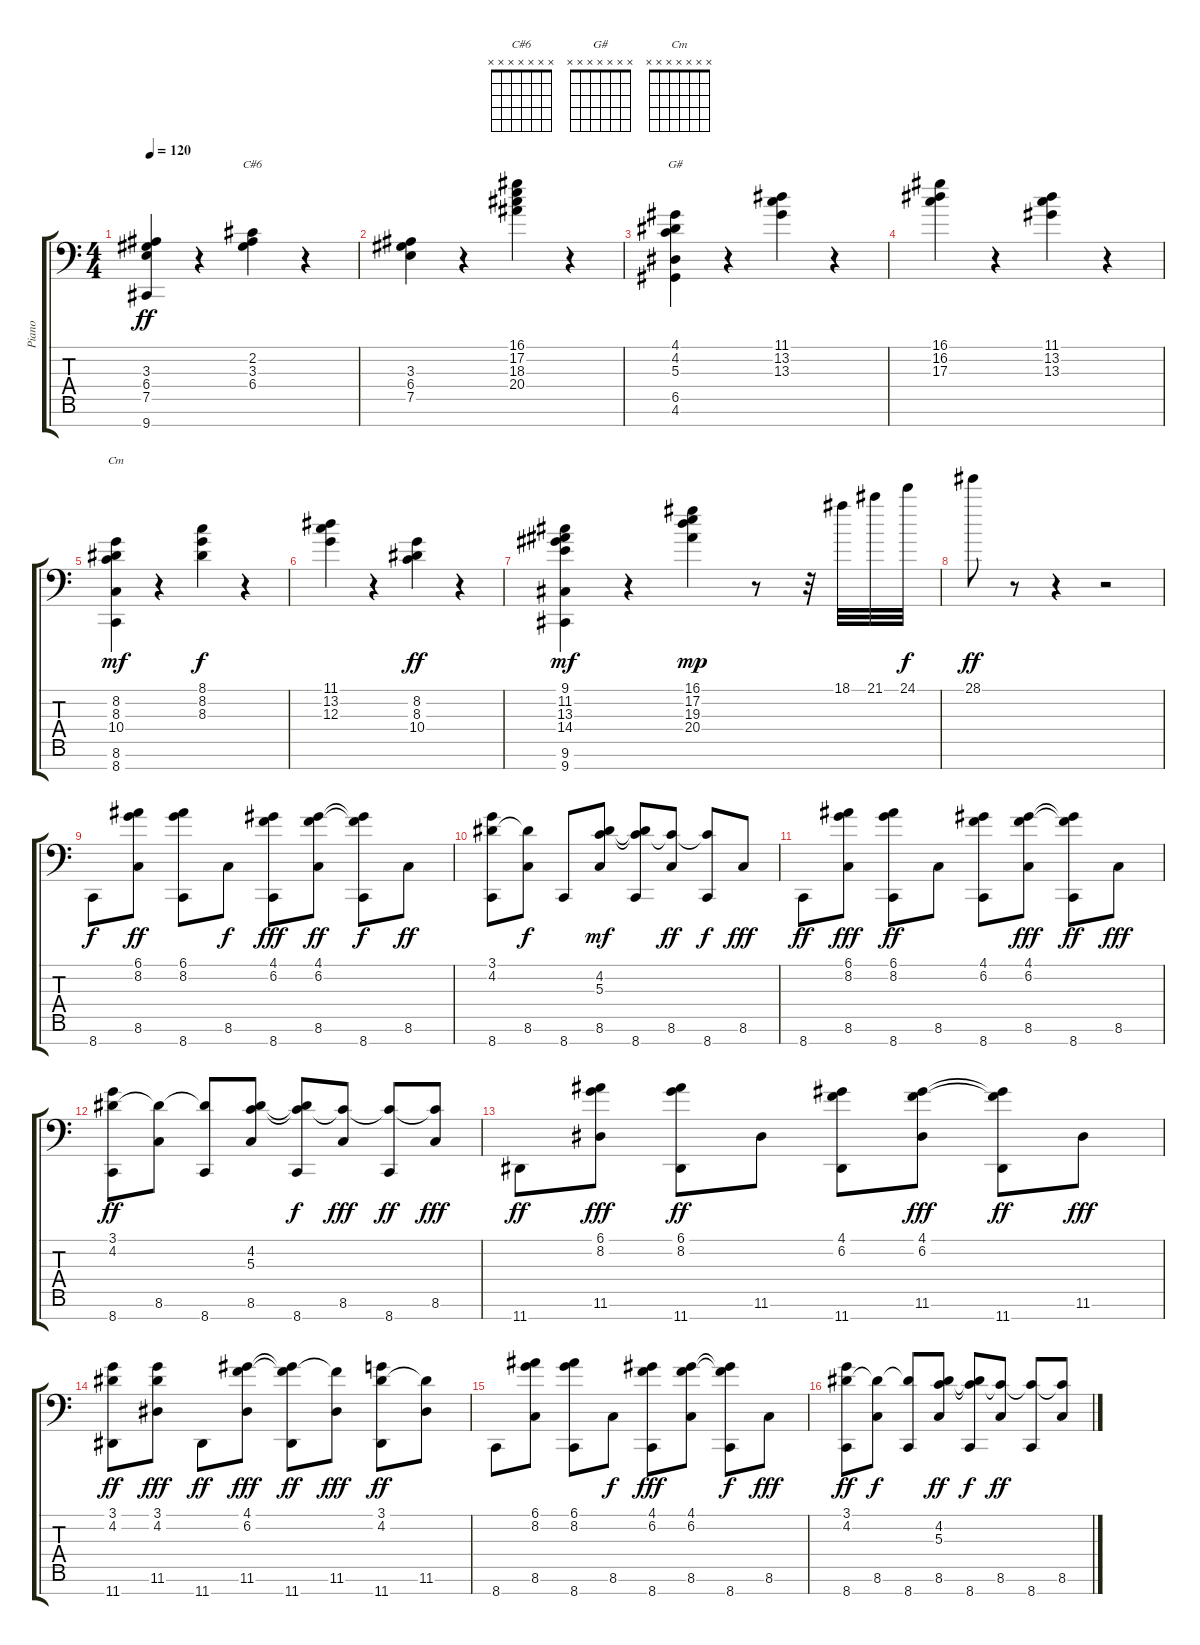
\track ("Piano" "Piano") {instrument brightacousticpiano}
\staff {score tabs}
\tuning (E4 B3 G3 D3 A2 E2 E1) {hide}
\chord ("C#6" x x x x x x x)
\chord ("G#" x x x x x x x)
\chord ("Cm" x x x x x x x)
\ts (4 4)
\tempo 120
\clef f4
\ks c
(3.3 6.4 7.5 9.7).4{dy ff} r.4 (2.2 3.3 6.4).4{ch "C#6"} r.4 |
(3.3 6.4 7.5).4 r.4 (16.1 17.2 18.3 20.4).4 r.4 |
(4.1 4.2 5.3 6.5 4.6).4{ch "G#"} r.4 (11.1 13.2 13.3).4 r.4 |
(16.1 16.2 17.3).4 r.4 (11.1 13.2 13.3).4 r.4 |
(8.2 8.3 10.4 8.6 8.7).4{ch "Cm" dy mf} r.4 (8.1 8.2 8.3).4{dy f} r.4 |
(11.1 13.2 12.3).4 r.4 (8.2 8.3 10.4).4{dy ff} r.4 |
(9.1 11.2 13.3 14.4 9.6 9.7).4{dy mf} r.4 (16.1 17.2 19.3 20.4).4{dy mp} r.8 r.32 18.1.32 21.1.32 24.1.32{dy f} |
28.1.8{dy ff} r.8 r.4 r.2 |
8.7.8{dy f} (6.1 8.2 8.6).8{dy ff} (6.1 8.2 8.7).8 8.6.8{dy f} (4.1 6.2 8.7).8{dy fff} (4.1 6.2 8.6).8{dy ff} (4.1{t} 6.2{t} 8.7).8{dy f} 8.6.8{dy ff} |
(3.1 4.2 8.7).8 (4.2{t} 8.6).8{dy f} 8.7.8 (4.2 5.3 8.6).8{dy mf} (4.2{t} 5.3{t} 8.7).8 (5.3{t} 8.6).8{dy ff} (5.3{t} 8.7).8{dy f} 8.6.8{dy fff} |
8.7.8{dy ff} (6.1 8.2 8.6).8{dy fff} (6.1 8.2 8.7).8{dy ff} 8.6.8 (4.1 6.2 8.7).8 (4.1 6.2 8.6).8{dy fff} (4.1{t} 6.2{t} 8.7).8{dy ff} 8.6.8{dy fff} |
(3.1 4.2 8.7).8{dy ff} (4.2{t} 8.6).8 (4.2{t} 8.7).8 (4.2 5.3 8.6).8 (4.2{t} 5.3{t} 8.7).8{dy f} (5.3{t} 8.6).8{dy fff} (5.3{t} 8.7).8{dy ff} (5.3{t} 8.6).8{dy fff} |
11.7.8{dy ff} (6.1 8.2 11.6).8{dy fff} (6.1 8.2 11.7).8{dy ff} 11.6.8 (4.1 6.2 11.7).8 (4.1 6.2 11.6).8{dy fff} (4.1{t} 6.2{t} 11.7).8{dy ff} 11.6.8{dy fff} |
(3.1 4.2 11.7).8{dy ff} (3.1 4.2 11.6).8{dy fff} 11.7.8{dy ff} (4.1 6.2 11.6).8{dy fff} (4.1{t} 6.2{t} 11.7).8{dy ff} (6.2{t} 11.6).8{dy fff} (3.1 4.2 11.7).8{dy ff} (4.2{t} 11.6).8 |
8.7.8 (6.1 8.2 8.6).8 (6.1 8.2 8.7).8 8.6.8{dy f} (4.1 6.2 8.7).8{dy fff} (4.1 6.2 8.6).8 (4.1{t} 6.2{t} 8.7).8{dy f} 8.6.8{dy fff} |
(3.1 4.2 8.7).8{dy ff} (4.2{t} 8.6).8{dy f} (4.2{t} 8.7).8 (4.2 5.3 8.6).8{dy ff} (4.2{t} 5.3{t} 8.7).8{dy f} (5.3{t} 8.6).8{dy ff} (5.3{t} 8.7).8 (5.3{t} 8.6).8
